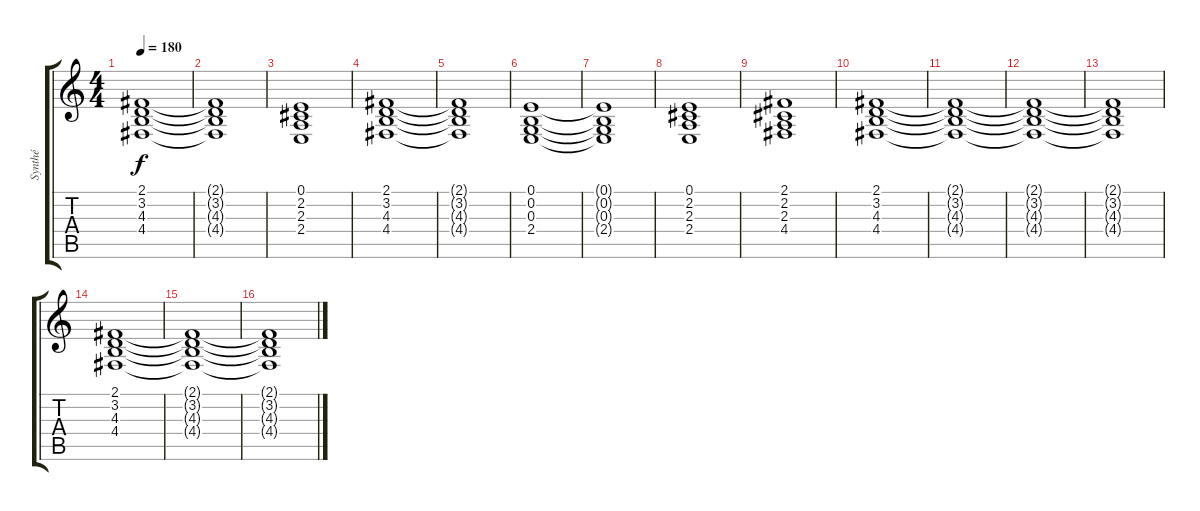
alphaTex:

\track ("Synthé" "Synthé") {instrument choiraahs}
\staff {score tabs}
\tuning (E4 B3 G3 D3 A2 E2) {hide}
\ts (4 4)
\tempo 180
\clef g2
\ks c
(2.1{t} 3.2{t} 4.3{t} 4.4{t}).1{dy f} |
(2.1{t} 3.2{t} 4.3{t} 4.4{t}).1 |
(0.1 2.2 2.3 2.4).1 |
(2.1 3.2 4.3 4.4).1 |
(2.1{t} 3.2{t} 4.3{t} 4.4{t}).1 |
(0.1 0.2 0.3 2.4).1 |
(0.1{t} 0.2{t} 0.3{t} 2.4{t}).1 |
(0.1 2.2 2.3 2.4).1 |
(2.1 2.2 2.3 4.4).1 |
(2.1 3.2 4.3 4.4).1 |
(2.1{t} 3.2{t} 4.3{t} 4.4{t}).1 |
(2.1{t} 3.2{t} 4.3{t} 4.4{t}).1 |
(2.1{t} 3.2{t} 4.3{t} 4.4{t}).1 |
(2.1 3.2 4.3 4.4).1 |
(2.1{t} 3.2{t} 4.3{t} 4.4{t}).1 |
(2.1{t} 3.2{t} 4.3{t} 4.4{t}).1
